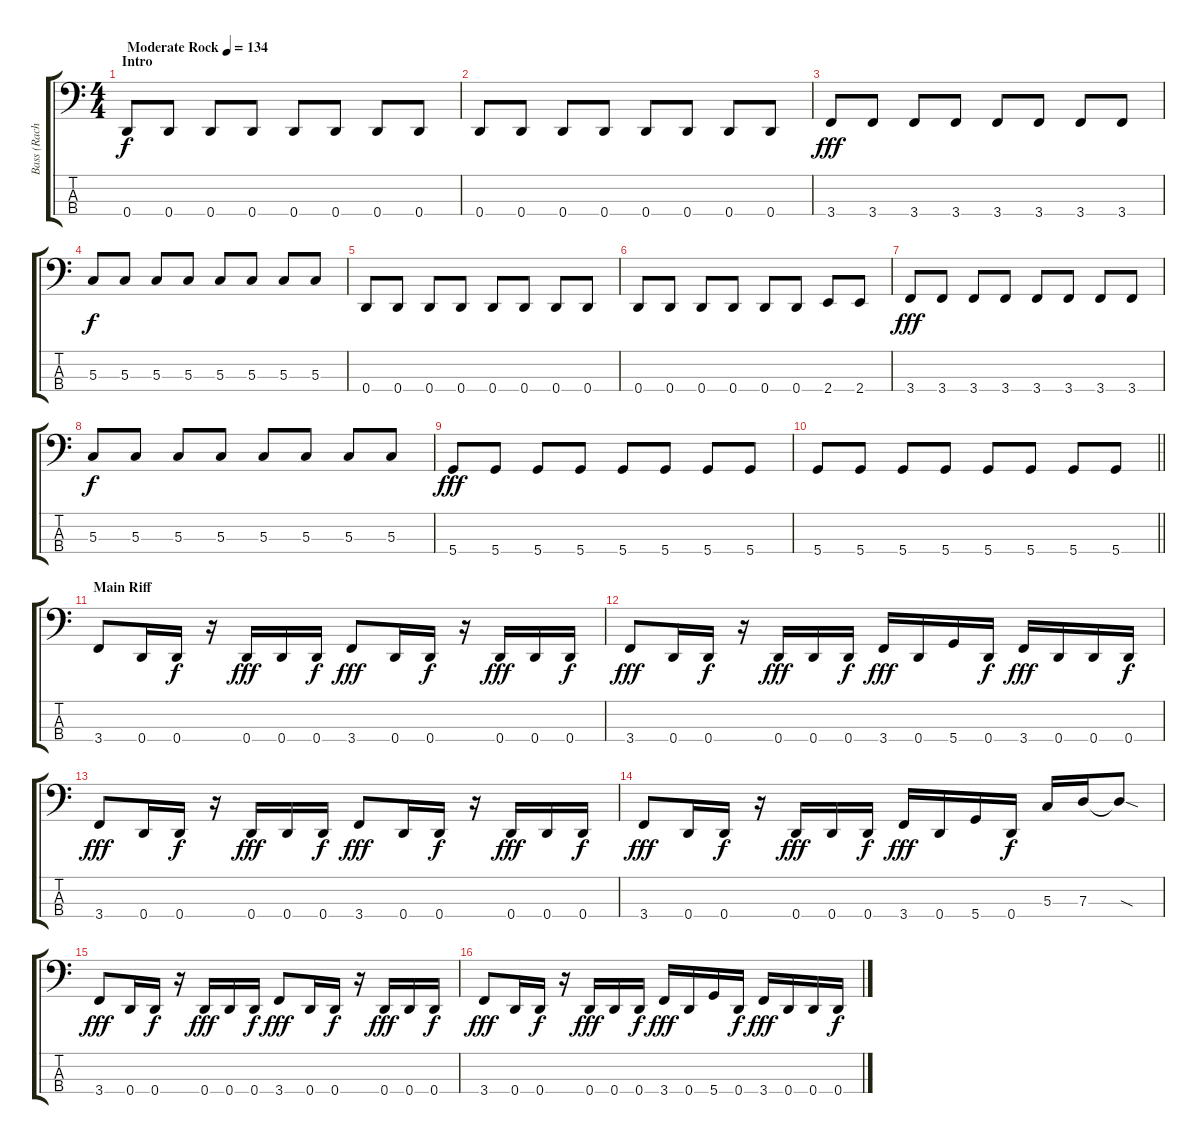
\track ("Bass (Rachel Bolan)" "Bass (Rach") {instrument electricbasspick}
\staff {score tabs}
\tuning (F2 C2 G1 D1) {hide}
\ts (4 4)
\section ("" "Intro")
\tempo (134 "Moderate Rock")
\clef f4
\ks c
0.4.8{dy f instrument electricbasspick} 0.4.8 0.4.8 0.4.8 0.4.8 0.4.8 0.4.8 0.4.8 |
0.4.8 0.4.8 0.4.8 0.4.8 0.4.8 0.4.8 0.4.8 0.4.8 |
3.4.8{dy fff} 3.4.8 3.4.8 3.4.8 3.4.8 3.4.8 3.4.8 3.4.8 |
5.3.8{dy f} 5.3.8 5.3.8 5.3.8 5.3.8 5.3.8 5.3.8 5.3.8 |
0.4.8 0.4.8 0.4.8 0.4.8 0.4.8 0.4.8 0.4.8 0.4.8 |
0.4.8 0.4.8 0.4.8 0.4.8 0.4.8 0.4.8 2.4.8 2.4.8 |
3.4.8{dy fff} 3.4.8 3.4.8 3.4.8 3.4.8 3.4.8 3.4.8 3.4.8 |
5.3.8{dy f} 5.3.8 5.3.8 5.3.8 5.3.8 5.3.8 5.3.8 5.3.8 |
5.4.8{dy fff} 5.4.8 5.4.8 5.4.8 5.4.8 5.4.8 5.4.8 5.4.8 |
\barLineRight lightlight
5.4.8 5.4.8 5.4.8 5.4.8 5.4.8 5.4.8 5.4.8 5.4.8 |
\section ("" "Main Riff")
3.4.8 0.4.16 0.4.16{dy f} r.16 0.4.16{dy fff} 0.4.16 0.4.16{dy f} 3.4.8{dy fff} 0.4.16 0.4.16{dy f} r.16 0.4.16{dy fff} 0.4.16 0.4.16{dy f} |
3.4.8{dy fff} 0.4.16 0.4.16{dy f} r.16 0.4.16{dy fff} 0.4.16 0.4.16{dy f} 3.4.16{dy fff} 0.4.16 5.4.16 0.4.16{dy f} 3.4.16{dy fff} 0.4.16 0.4.16 0.4.16{dy f} |
3.4.8{dy fff} 0.4.16 0.4.16{dy f} r.16 0.4.16{dy fff} 0.4.16 0.4.16{dy f} 3.4.8{dy fff} 0.4.16 0.4.16{dy f} r.16 0.4.16{dy fff} 0.4.16 0.4.16{dy f} |
3.4.8{dy fff} 0.4.16 0.4.16{dy f} r.16 0.4.16{dy fff} 0.4.16 0.4.16{dy f} 3.4.16{dy fff} 0.4.16 5.4.16 0.4.16{dy f} 5.3.16 7.3.16 7.3{sod t}.8 |
3.4.8{dy fff} 0.4.16 0.4.16{dy f} r.16 0.4.16{dy fff} 0.4.16 0.4.16{dy f} 3.4.8{dy fff} 0.4.16 0.4.16{dy f} r.16 0.4.16{dy fff} 0.4.16 0.4.16{dy f} |
3.4.8{dy fff} 0.4.16 0.4.16{dy f} r.16 0.4.16{dy fff} 0.4.16 0.4.16{dy f} 3.4.16{dy fff} 0.4.16 5.4.16 0.4.16{dy f} 3.4.16{dy fff} 0.4.16 0.4.16 0.4.16{dy f}
